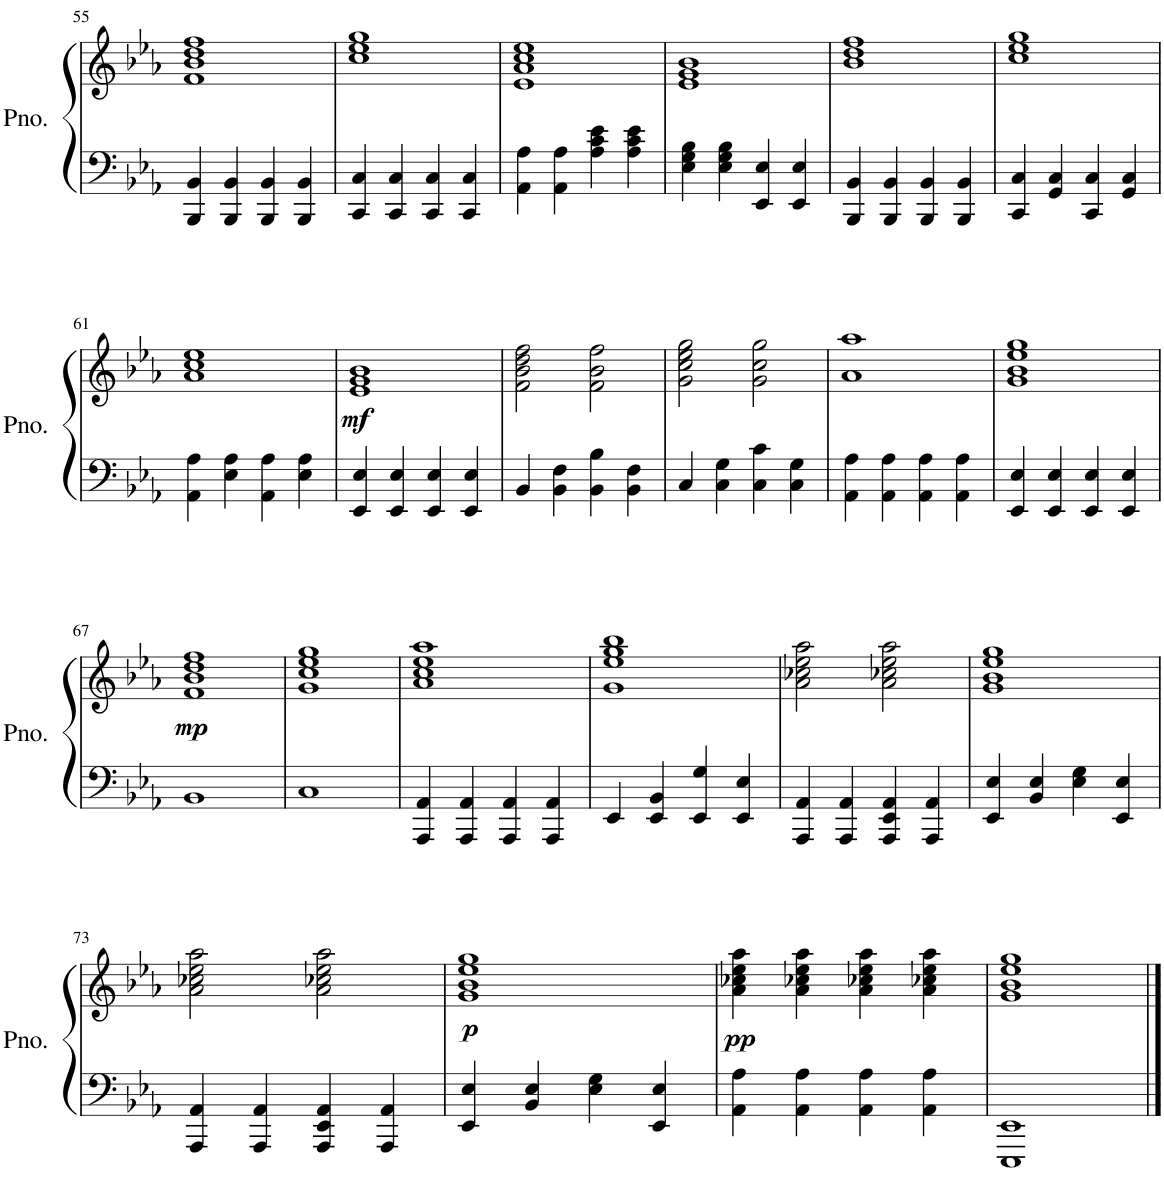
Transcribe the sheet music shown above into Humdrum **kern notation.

**kern	**kern	**dynam
*part1	*part1	*part1
*staff2	*staff1	*staff1/2
*I"Piano	*	*
*I'Pno.	*	*
!!LO:PB:g=z
*clefF4	*clefG2	*
*k[b-e-a-]	*k[b-e-a-]	*
*M4/4	*M4/4	*
=55	=55	=55
4BBB-/ 4BB-/	1f 1b- 1dd 1ff	.
4BBB-/ 4BB-/	.	.
4BBB-/ 4BB-/	.	.
4BBB-/ 4BB-/	.	.
=56	=56	=56
4CC/ 4C/	1cc 1ee- 1gg	.
4CC/ 4C/	.	.
4CC/ 4C/	.	.
4CC/ 4C/	.	.
=57	=57	=57
4AA-\ 4A-\	1e- 1a- 1cc 1ee-	.
4AA-\ 4A-\	.	.
4A-\ 4c\ 4e-\	.	.
4A-\ 4c\ 4e-\	.	.
=58	=58	=58
4E-\ 4G\ 4B-\	1e- 1g 1b-	.
4E-\ 4G\ 4B-\	.	.
4EE-/ 4E-/	.	.
4EE-/ 4E-/	.	.
=59	=59	=59
4BBB-/ 4BB-/	1b- 1dd 1ff	.
4BBB-/ 4BB-/	.	.
4BBB-/ 4BB-/	.	.
4BBB-/ 4BB-/	.	.
=60	=60	=60
4CC/ 4C/	1cc 1ee- 1gg	.
4GG/ 4C/	.	.
4CC/ 4C/	.	.
4GG/ 4C/	.	.
!!LO:LB:g=z
=61	=61	=61
4AA-\ 4A-\	1a- 1cc 1ee-	.
4E-\ 4A-\	.	.
4AA-\ 4A-\	.	.
4E-\ 4A-\	.	.
=62	=62	=62
!	!	!LO:DY:b
4EE-/ 4E-/	1e- 1g 1b-	mf
4EE-/ 4E-/	.	.
4EE-/ 4E-/	.	.
4EE-/ 4E-/	.	.
=63	=63	=63
4BB-/	2f\ 2b-\ 2dd\ 2ff\	.
4BB-\ 4F\	.	.
4BB-\ 4B-\	2f\ 2b-\ 2ff\	.
4BB-\ 4F\	.	.
=64	=64	=64
4C/	2g\ 2cc\ 2ee-\ 2gg\	.
4C\ 4G\	.	.
4C\ 4c\	2g\ 2cc\ 2gg\	.
4C\ 4G\	.	.
=65	=65	=65
4AA-\ 4A-\	1a- 1aa-	.
4AA-\ 4A-\	.	.
4AA-\ 4A-\	.	.
4AA-\ 4A-\	.	.
=66	=66	=66
4EE-/ 4E-/	1g 1b- 1ee- 1gg	.
4EE-/ 4E-/	.	.
4EE-/ 4E-/	.	.
4EE-/ 4E-/	.	.
!!LO:LB:g=z
=67	=67	=67
!	!	!LO:DY:b
1BB-	1f 1b- 1dd 1ff	mp
=68	=68	=68
1C	1g 1cc 1ee- 1gg	.
=69	=69	=69
4AAA-/ 4AA-/	1a- 1cc 1ee- 1aa-	.
4AAA-/ 4AA-/	.	.
4AAA-/ 4AA-/	.	.
4AAA-/ 4AA-/	.	.
=70	=70	=70
4EE-/	1g 1ee- 1gg 1bb-	.
4EE-/ 4BB-/	.	.
4EE-/ 4G/	.	.
4EE-/ 4E-/	.	.
=71	=71	=71
4AAA-/ 4AA-/	2a-\ 2cc-X\ 2ee-\ 2aa-\	.
4AAA-/ 4AA-/	.	.
4AAA-/ 4EE-/ 4AA-/	2a-\ 2cc-X\ 2ee-\ 2aa-\	.
4AAA-/ 4AA-/	.	.
=72	=72	=72
4EE-/ 4E-/	1g 1b- 1ee- 1gg	.
4BB-/ 4E-/	.	.
4E-\ 4G\	.	.
4EE-/ 4E-/	.	.
!!LO:LB:g=z
=73	=73	=73
4AAA-/ 4AA-/	2a-\ 2cc-X\ 2ee-\ 2aa-\	.
4AAA-/ 4AA-/	.	.
4AAA-/ 4EE-/ 4AA-/	2a-\ 2cc-X\ 2ee-\ 2aa-\	.
4AAA-/ 4AA-/	.	.
=74	=74	=74
!	!	!LO:DY:b
4EE-/ 4E-/	1g 1b- 1ee- 1gg	p
4BB-/ 4E-/	.	.
4E-\ 4G\	.	.
4EE-/ 4E-/	.	.
=75	=75	=75
!	!	!LO:DY:b
4AA-\ 4A-\	4a-\ 4cc-X\ 4ee-\ 4aa-\	pp
4AA-\ 4A-\	4a-\ 4cc-X\ 4ee-\ 4aa-\	.
4AA-\ 4A-\	4a-\ 4cc-X\ 4ee-\ 4aa-\	.
4AA-\ 4A-\	4a-\ 4cc-X\ 4ee-\ 4aa-\	.
=76	=76	=76
1EEE- 1EE-	1g 1b- 1ee- 1gg	.
==	==	==
*-	*-	*-
